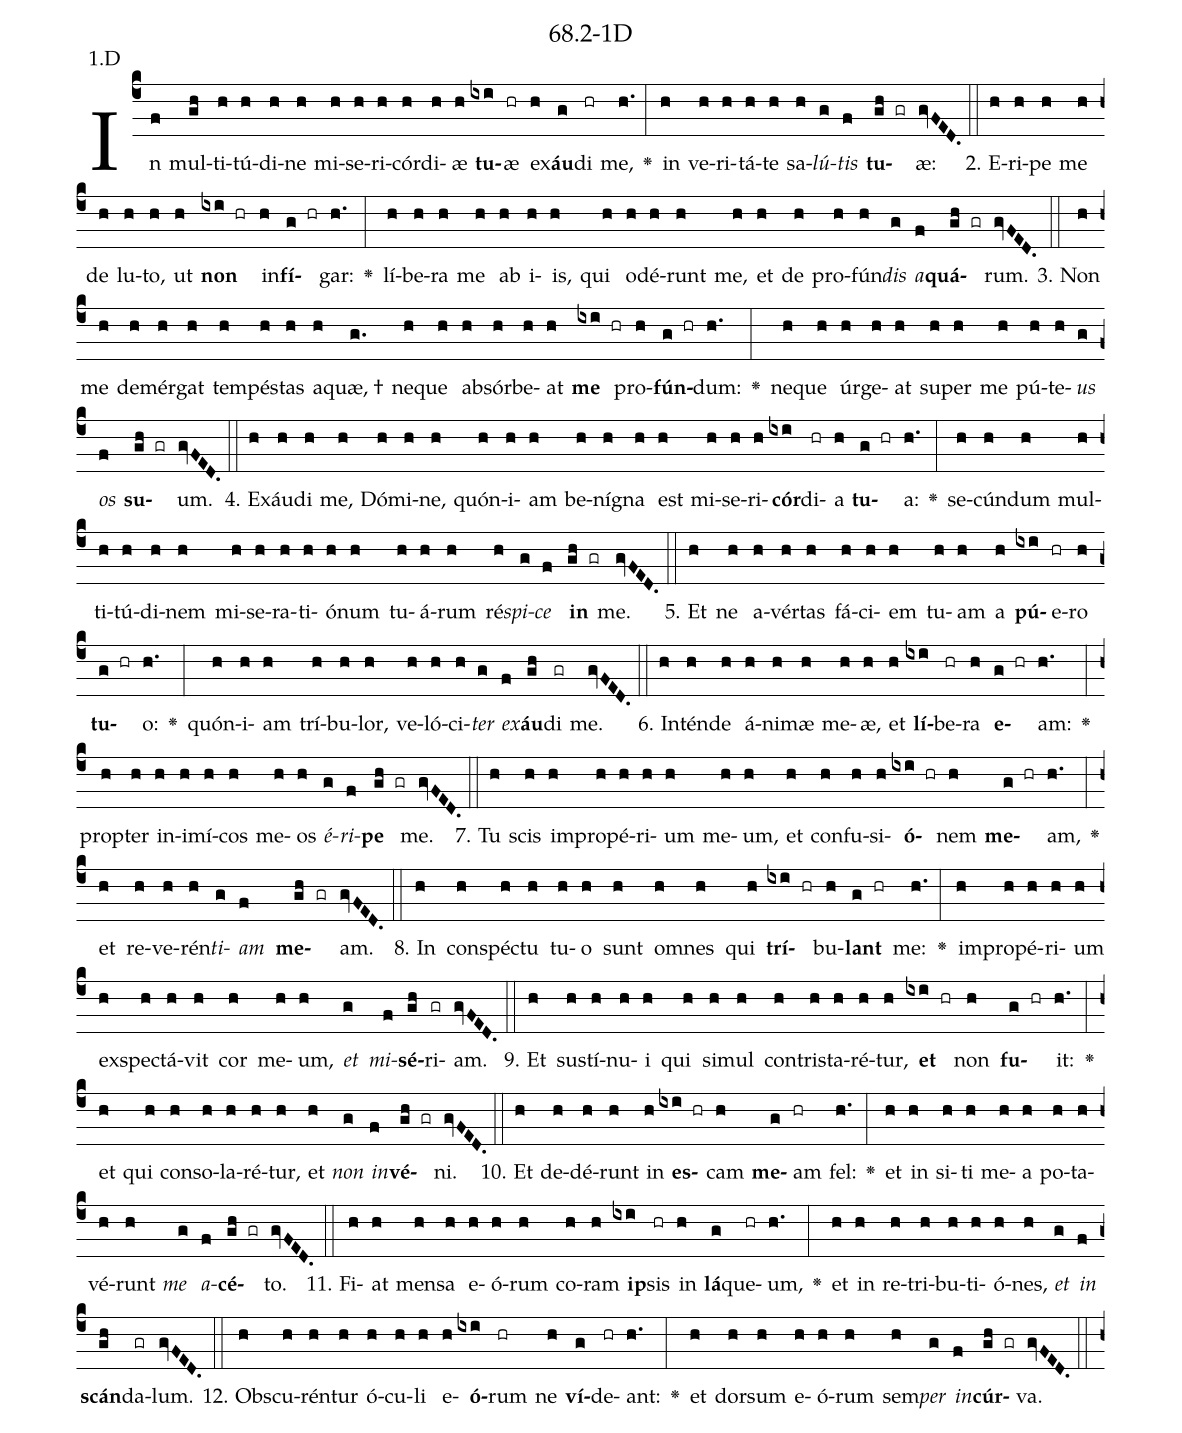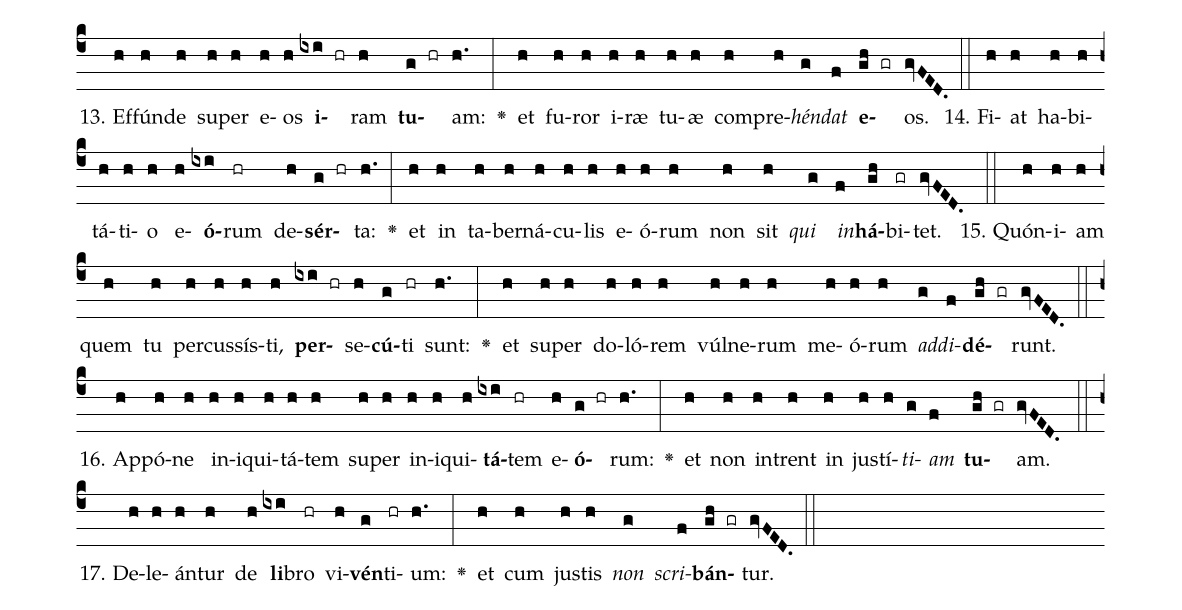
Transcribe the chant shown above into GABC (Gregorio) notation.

name: 68.2-1D;
annotation: 1.D;
%%
(c4)In(f) mul(gh)ti(h)tú(h)di(h)ne(h) mi(h)se(h)ri(h)cór(h)di(h)æ(h) <b>tu</b>(ixi)æ(hr) ex(h)<b>áu</b>(g)di(hr) me,(h.) <v>\greheightstar</v>(:) in(h) ve(h)ri(h)tá(h)te(h) sa(h)<i>lú</i>(g)<i>tis</i>(f) <b>tu</b>(gh gr)æ:(gvFED.) (::)
2. E(h)ri(h)pe(h) me(h) de(h) lu(h)to,(h) ut(h) <b>non</b>(ixi hr) in(h)<b>fí</b>(g hr)gar:(h.) <v>\greheightstar</v>(:) lí(h)be(h)ra(h) me(h) ab(h) i(h)is,(h) qui(h) o(h)dé(h)runt(h) me,(h) et(h) de(h) pro(h)fún(h)<i>dis</i>(g) <i>a</i>(f)<b>quá</b>(gh gr)rum.(gvFED.) (::)
3. Non(h) me(h) de(h)mér(h)gat(h) tem(h)pés(h)tas(h) a(h)quæ, †(g.) ne(h)que(h) ab(h)sór(h)be(h)at(h) <b>me</b>(ixi hr) pro(h)<b>fún</b>(g hr)dum:(h.) <v>\greheightstar</v>(:) ne(h)que(h) úr(h)ge(h)at(h) su(h)per(h) me(h) pú(h)te(h)<i>us</i>(g) <i>os</i>(f) <b>su</b>(gh gr)um.(gvFED.) (::)
4. Ex(h)áu(h)di(h) me,(h) Dó(h)mi(h)ne,(h) quón(h)i(h)am(h) be(h)ní(h)gna(h) est(h) mi(h)se(h)ri(h)<b>cór</b>(ixi)di(hr)a(h) <b>tu</b>(g hr)a:(h.) <v>\greheightstar</v>(:) se(h)cún(h)dum(h) mul(h)ti(h)tú(h)di(h)nem(h) mi(h)se(h)ra(h)ti(h)ó(h)num(h) tu(h)á(h)rum(h) ré(h)<i>spi</i>(g)<i>ce</i>(f) <b>in</b>(gh gr) me.(gvFED.) (::)
5. Et(h) ne(h) a(h)vér(h)tas(h) fá(h)ci(h)em(h) tu(h)am(h) a(h) <b>pú</b>(ixi)e(hr)ro(h) <b>tu</b>(g hr)o:(h.) <v>\greheightstar</v>(:) quón(h)i(h)am(h) trí(h)bu(h)lor,(h) ve(h)ló(h)ci(h)<i>ter</i>(g) <i>ex</i>(f)<b>áu</b>(gh)di(gr) me.(gvFED.) (::)
6. In(h)tén(h)de(h) á(h)ni(h)mæ(h) me(h)æ,(h) et(h) <b>lí</b>(ixi)be(hr)ra(h) <b>e</b>(g hr)am:(h.) <v>\greheightstar</v>(:) prop(h)ter(h) in(h)i(h)mí(h)cos(h) me(h)os(h) <i>é</i>(g)<i>ri</i>(f)<b>pe</b>(gh gr) me.(gvFED.) (::)
7. Tu(h) scis(h) im(h)pro(h)pé(h)ri(h)um(h) me(h)um,(h) et(h) con(h)fu(h)si(h)<b>ó</b>(ixi hr)nem(h) <b>me</b>(g hr)am,(h.) <v>\greheightstar</v>(:) et(h) re(h)ve(h)rén(h)<i>ti</i>(g)<i>am</i>(f) <b>me</b>(gh gr)am.(gvFED.) (::)
8. In(h) con(h)spéc(h)tu(h) tu(h)o(h) sunt(h) om(h)nes(h) qui(h) <b>trí</b>(ixi hr)bu(h)<b>lant</b>(g hr) me:(h.) <v>\greheightstar</v>(:) im(h)pro(h)pé(h)ri(h)um(h) ex(h)spec(h)tá(h)vit(h) cor(h) me(h)um,(h) <i>et</i>(g) <i>mi</i>(f)<b>sé</b>(gh)ri(gr)am.(gvFED.) (::)
9. Et(h) sus(h)tí(h)nu(h)i(h) qui(h) si(h)mul(h) con(h)tris(h)ta(h)ré(h)tur,(h) <b>et</b>(ixi hr) non(h) <b>fu</b>(g hr)it:(h.) <v>\greheightstar</v>(:) et(h) qui(h) con(h)so(h)la(h)ré(h)tur,(h) et(h) <i>non</i>(g) <i>in</i>(f)<b>vé</b>(gh gr)ni.(gvFED.) (::)
10. Et(h) de(h)dé(h)runt(h) in(h) <b>es</b>(ixi hr)cam(h) <b>me</b>(g)am(hr) fel:(h.) <v>\greheightstar</v>(:) et(h) in(h) si(h)ti(h) me(h)a(h) po(h)ta(h)vé(h)runt(h) <i>me</i>(g) <i>a</i>(f)<b>cé</b>(gh gr)to.(gvFED.) (::)
11. Fi(h)at(h) men(h)sa(h) e(h)ó(h)rum(h) co(h)ram(h) <b>ip</b>(ixi)sis(hr) in(h) <b>lá</b>(g)que(hr)um,(h.) <v>\greheightstar</v>(:) et(h) in(h) re(h)tri(h)bu(h)ti(h)ó(h)nes,(h) <i>et</i>(g) <i>in</i>(f) <b>scán</b>(gh)da(gr)lum.(gvFED.) (::)
12. Obs(h)cu(h)rén(h)tur(h) ó(h)cu(h)li(h) e(h)<b>ó</b>(ixi)rum(hr) ne(h) <b>ví</b>(g)de(hr)ant:(h.) <v>\greheightstar</v>(:) et(h) dor(h)sum(h) e(h)ó(h)rum(h) sem(h)<i>per</i>(g) <i>in</i>(f)<b>cúr</b>(gh gr)va.(gvFED.) (::)
13. Ef(h)fún(h)de(h) su(h)per(h) e(h)os(h) <b>i</b>(ixi hr)ram(h) <b>tu</b>(g hr)am:(h.) <v>\greheightstar</v>(:) et(h) fu(h)ror(h) i(h)ræ(h) tu(h)æ(h) com(h)pre(h)<i>hén</i>(g)<i>dat</i>(f) <b>e</b>(gh gr)os.(gvFED.) (::)
14. Fi(h)at(h) ha(h)bi(h)tá(h)ti(h)o(h) e(h)<b>ó</b>(ixi)rum(hr) de(h)<b>sér</b>(g hr)ta:(h.) <v>\greheightstar</v>(:) et(h) in(h) ta(h)ber(h)ná(h)cu(h)lis(h) e(h)ó(h)rum(h) non(h) sit(h) <i>qui</i>(g) <i>in</i>(f)<b>há</b>(gh)bi(gr)tet.(gvFED.) (::)
15. Quón(h)i(h)am(h) quem(h) tu(h) per(h)cus(h)sís(h)ti,(h) <b>per</b>(ixi hr)se(h)<b>cú</b>(g)ti(hr) sunt:(h.) <v>\greheightstar</v>(:) et(h) su(h)per(h) do(h)ló(h)rem(h) vúl(h)ne(h)rum(h) me(h)ó(h)rum(h) <i>ad</i>(g)<i>di</i>(f)<b>dé</b>(gh gr)runt.(gvFED.) (::)
16. Ap(h)pó(h)ne(h) in(h)i(h)qui(h)tá(h)tem(h) su(h)per(h) in(h)i(h)qui(h)<b>tá</b>(ixi)tem(hr) e(h)<b>ó</b>(g hr)rum:(h.) <v>\greheightstar</v>(:) et(h) non(h) in(h)trent(h) in(h) jus(h)tí(h)<i>ti</i>(g)<i>am</i>(f) <b>tu</b>(gh gr)am.(gvFED.) (::)
17. De(h)le(h)án(h)tur(h) de(h) <b>li</b>(ixi)bro(hr) vi(h)<b>vén</b>(g)ti(hr)um:(h.) <v>\greheightstar</v>(:) et(h) cum(h) jus(h)tis(h) <i>non</i>(g) <i>scri</i>(f)<b>bán</b>(gh gr)tur.(gvFED.) (::)
